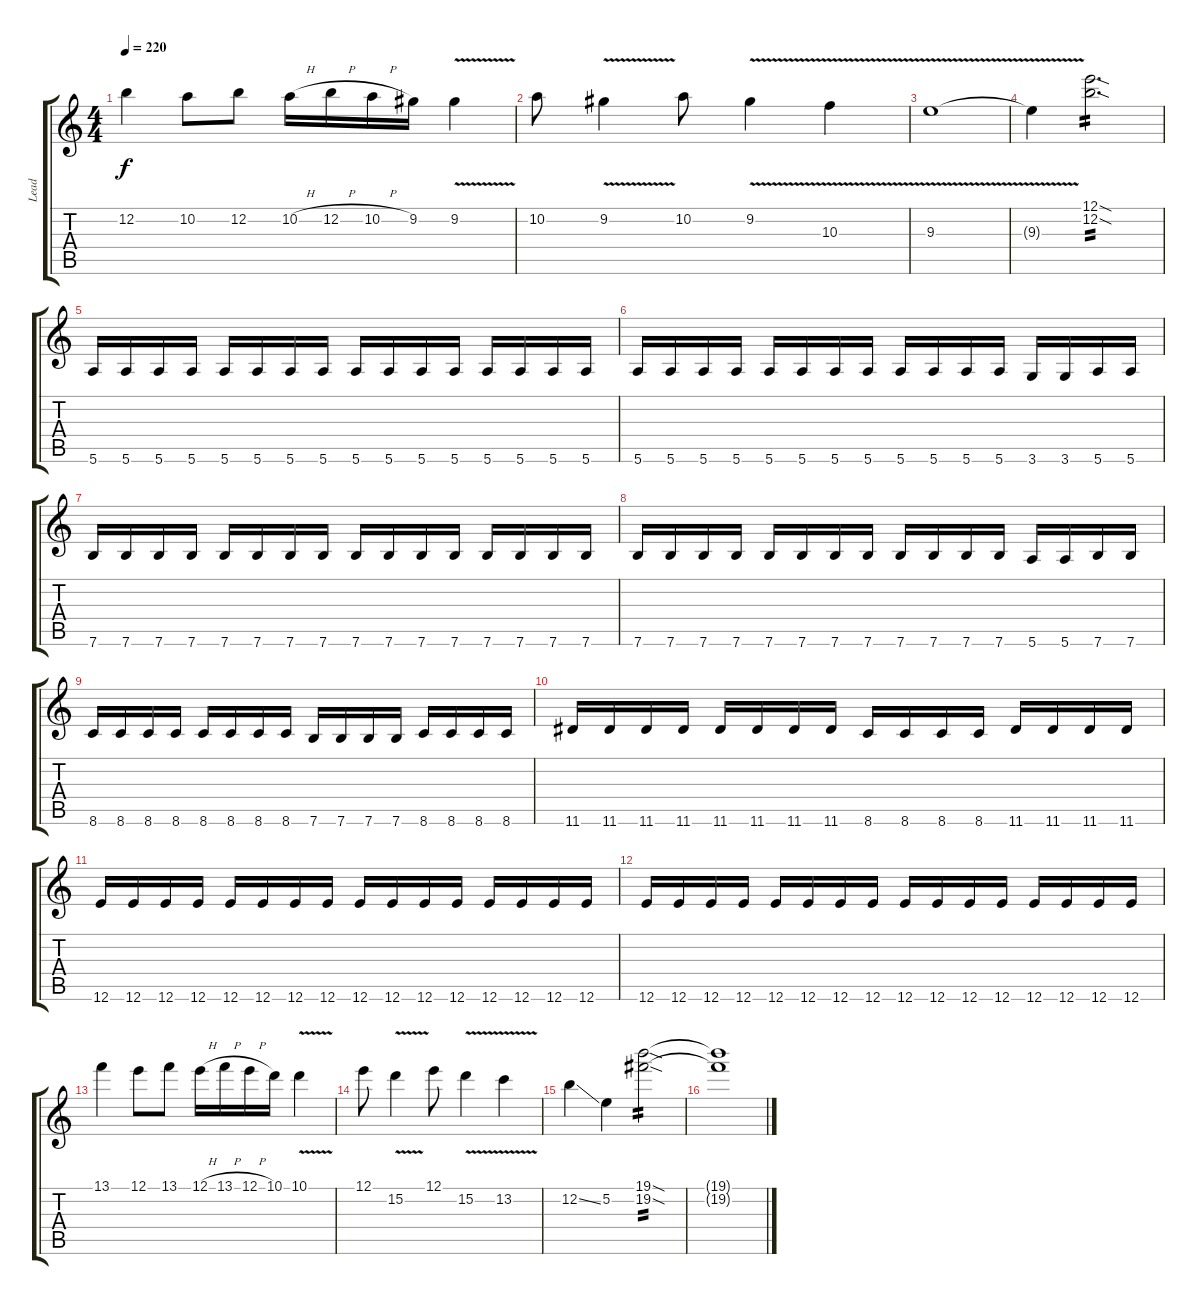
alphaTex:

\track ("Lead" "Lead") {instrument electricguitarmuted}
\staff {score tabs}
\tuning (E4 B3 G3 D3 A2 E2) {hide}
\ts (4 4)
\tempo 220
\clef g2
\ks c
12.2.4{dy f} 10.2.8 12.2.8 10.2{h}.16 12.2{h}.16 10.2{h}.16 9.2.16 9.2{v}.4 |
10.2.8 9.2{v}.4 10.2.8 9.2{v}.4 10.3{v}.4 |
9.3{v}.1 |
9.3{t}.4 (12.1{sod} 12.2{sod}).2{d tp 2} |
5.6.16 5.6.16 5.6.16 5.6.16 5.6.16 5.6.16 5.6.16 5.6.16 5.6.16 5.6.16 5.6.16 5.6.16 5.6.16 5.6.16 5.6.16 5.6.16 |
5.6.16 5.6.16 5.6.16 5.6.16 5.6.16 5.6.16 5.6.16 5.6.16 5.6.16 5.6.16 5.6.16 5.6.16 3.6.16 3.6.16 5.6.16 5.6.16 |
7.6.16 7.6.16 7.6.16 7.6.16 7.6.16 7.6.16 7.6.16 7.6.16 7.6.16 7.6.16 7.6.16 7.6.16 7.6.16 7.6.16 7.6.16 7.6.16 |
7.6.16 7.6.16 7.6.16 7.6.16 7.6.16 7.6.16 7.6.16 7.6.16 7.6.16 7.6.16 7.6.16 7.6.16 5.6.16 5.6.16 7.6.16 7.6.16 |
8.6.16 8.6.16 8.6.16 8.6.16 8.6.16 8.6.16 8.6.16 8.6.16 7.6.16 7.6.16 7.6.16 7.6.16 8.6.16 8.6.16 8.6.16 8.6.16 |
11.6.16 11.6.16 11.6.16 11.6.16 11.6.16 11.6.16 11.6.16 11.6.16 8.6.16 8.6.16 8.6.16 8.6.16 11.6.16 11.6.16 11.6.16 11.6.16 |
12.6.16 12.6.16 12.6.16 12.6.16 12.6.16 12.6.16 12.6.16 12.6.16 12.6.16 12.6.16 12.6.16 12.6.16 12.6.16 12.6.16 12.6.16 12.6.16 |
12.6.16 12.6.16 12.6.16 12.6.16 12.6.16 12.6.16 12.6.16 12.6.16 12.6.16 12.6.16 12.6.16 12.6.16 12.6.16 12.6.16 12.6.16 12.6.16 |
13.1.4 12.1.8 13.1.8 12.1{h}.16 13.1{h}.16 12.1{h}.16 10.1.16 10.1{v}.4 |
12.1.8 15.2{v}.4 12.1.8 15.2{v}.4 13.2{v}.4 |
12.2{ss}.4 5.2.4 (19.1{sod} 19.2{sod}).2{tp 2} |
(19.1{t} 19.2{t}).1
